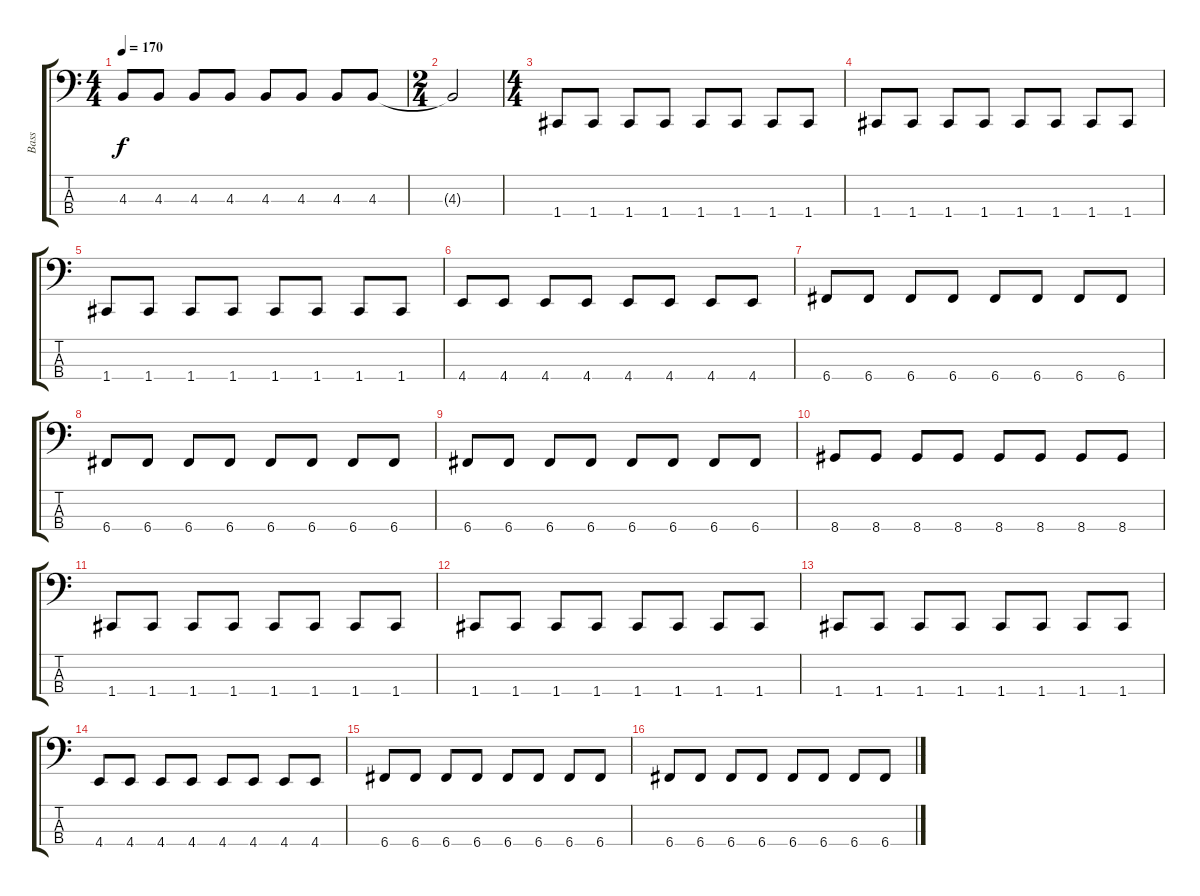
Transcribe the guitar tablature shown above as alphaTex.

\track ("Bass" "Bass") {instrument electricbassfinger}
\staff {score tabs}
\tuning (F2 C2 G1 C1) {hide}
\ts (4 4)
\tempo 170
\clef f4
\ks c
4.3.8{dy f} 4.3.8 4.3.8 4.3.8 4.3.8 4.3.8 4.3.8 4.3.8 |
\ts (2 4)
4.3{t}.2 |
\ts (4 4)
1.4.8 1.4.8 1.4.8 1.4.8 1.4.8 1.4.8 1.4.8 1.4.8 |
1.4.8 1.4.8 1.4.8 1.4.8 1.4.8 1.4.8 1.4.8 1.4.8 |
1.4.8 1.4.8 1.4.8 1.4.8 1.4.8 1.4.8 1.4.8 1.4.8 |
4.4.8 4.4.8 4.4.8 4.4.8 4.4.8 4.4.8 4.4.8 4.4.8 |
6.4.8 6.4.8 6.4.8 6.4.8 6.4.8 6.4.8 6.4.8 6.4.8 |
6.4.8 6.4.8 6.4.8 6.4.8 6.4.8 6.4.8 6.4.8 6.4.8 |
6.4.8 6.4.8 6.4.8 6.4.8 6.4.8 6.4.8 6.4.8 6.4.8 |
8.4.8 8.4.8 8.4.8 8.4.8 8.4.8 8.4.8 8.4.8 8.4.8 |
1.4.8 1.4.8 1.4.8 1.4.8 1.4.8 1.4.8 1.4.8 1.4.8 |
1.4.8 1.4.8 1.4.8 1.4.8 1.4.8 1.4.8 1.4.8 1.4.8 |
1.4.8 1.4.8 1.4.8 1.4.8 1.4.8 1.4.8 1.4.8 1.4.8 |
4.4.8 4.4.8 4.4.8 4.4.8 4.4.8 4.4.8 4.4.8 4.4.8 |
6.4.8 6.4.8 6.4.8 6.4.8 6.4.8 6.4.8 6.4.8 6.4.8 |
6.4.8 6.4.8 6.4.8 6.4.8 6.4.8 6.4.8 6.4.8 6.4.8
